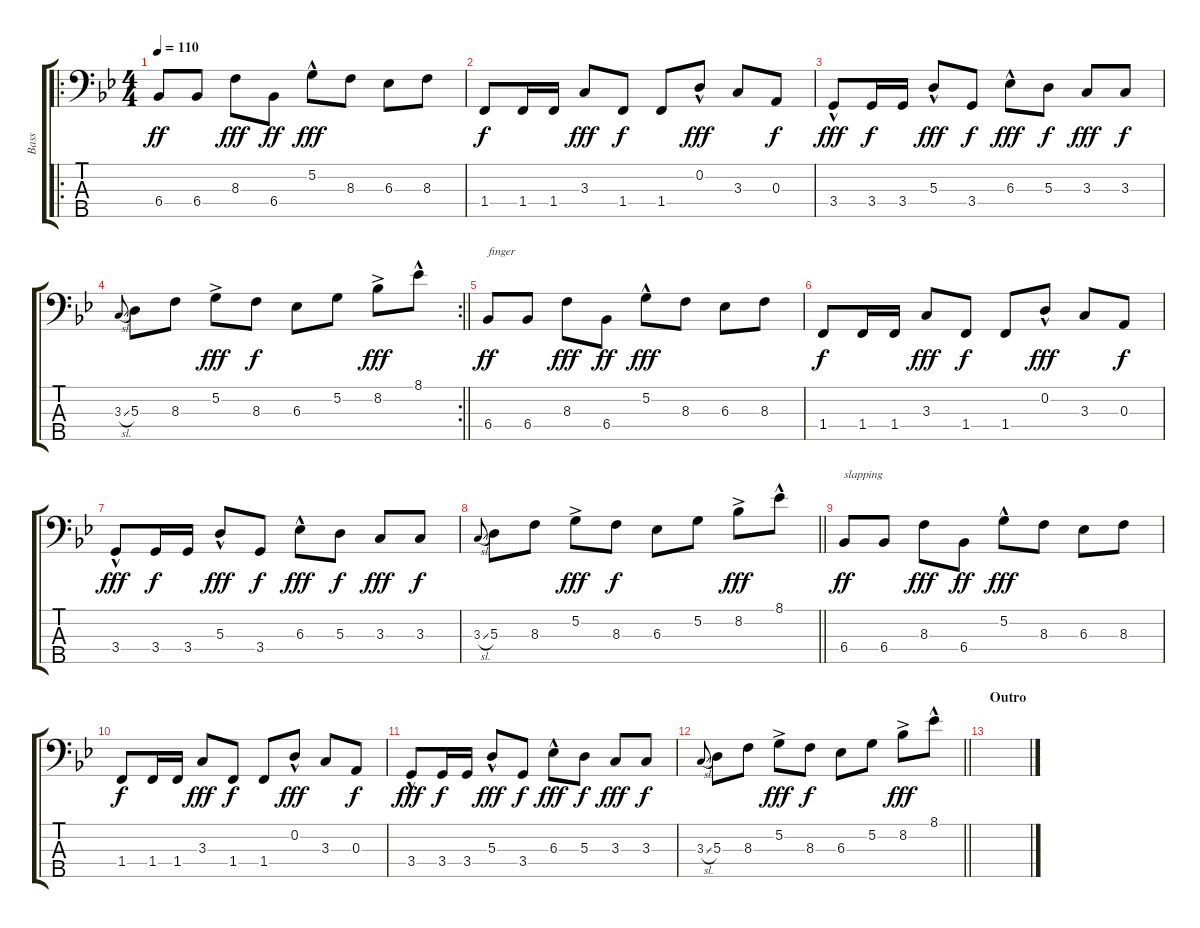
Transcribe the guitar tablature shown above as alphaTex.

\track ("Bass" "Bass") {instrument electricbassfinger}
\staff {score tabs}
\tuning (G2 D2 A1 E1 B0) {hide}
\ro
\ts (4 4)
\tempo 110
\clef f4
\ks bb
6.4.8{dy ff} 6.4.8 8.3.8{dy fff} 6.4.8{dy ff} 5.2{hac}.8{dy fff} 8.3.8 6.3.8 8.3.8 |
1.4.8{dy f} 1.4.16 1.4.16 3.3.8{dy fff} 1.4.8{dy f} 1.4.8 0.2{hac}.8{dy fff} 3.3.8 0.3.8{dy f} |
3.4{hac}.8{dy fff} 3.4.16{dy f} 3.4.16 5.3{hac}.8{dy fff} 3.4.8{dy f} 6.3{hac}.8{dy fff} 5.3.8{dy f} 3.3.8{dy fff} 3.3.8{dy f} |
\rc 2
\barLineRight lightlight
3.3{sl}.8{gr onbeat} 5.3.8 8.3.8 5.2{ac}.8{dy fff} 8.3.8{dy f} 6.3.8 5.2.8 8.2{ac}.8{dy fff} 8.1{hac}.8 |
6.4.8{txt "finger" dy ff instrument electricbassfinger} 6.4.8 8.3.8{dy fff} 6.4.8{dy ff} 5.2{hac}.8{dy fff} 8.3.8 6.3.8 8.3.8 |
1.4.8{dy f} 1.4.16 1.4.16 3.3.8{dy fff} 1.4.8{dy f} 1.4.8 0.2{hac}.8{dy fff} 3.3.8 0.3.8{dy f} |
3.4{hac}.8{dy fff} 3.4.16{dy f} 3.4.16 5.3{hac}.8{dy fff} 3.4.8{dy f} 6.3{hac}.8{dy fff} 5.3.8{dy f} 3.3.8{dy fff} 3.3.8{dy f} |
\barLineRight lightlight
3.3{sl}.8{gr onbeat} 5.3.8 8.3.8 5.2{ac}.8{dy fff} 8.3.8{dy f} 6.3.8 5.2.8 8.2{ac}.8{dy fff} 8.1{hac}.8 |
6.4.8{txt "slapping" dy ff instrument slapbass1} 6.4.8 8.3.8{dy fff} 6.4.8{dy ff} 5.2{hac}.8{dy fff} 8.3.8 6.3.8 8.3.8 |
1.4.8{dy f} 1.4.16 1.4.16 3.3.8{dy fff} 1.4.8{dy f} 1.4.8 0.2{hac}.8{dy fff} 3.3.8 0.3.8{dy f} |
3.4{hac}.8{dy fff} 3.4.16{dy f} 3.4.16 5.3{hac}.8{dy fff} 3.4.8{dy f} 6.3{hac}.8{dy fff} 5.3.8{dy f} 3.3.8{dy fff} 3.3.8{dy f} |
\barLineRight lightlight
3.3{sl}.8{gr onbeat} 5.3.8 8.3.8 5.2{ac}.8{dy fff} 8.3.8{dy f} 6.3.8 5.2.8 8.2{ac}.8{dy fff} 8.1{hac}.8 |
\section ("" "Outro")
